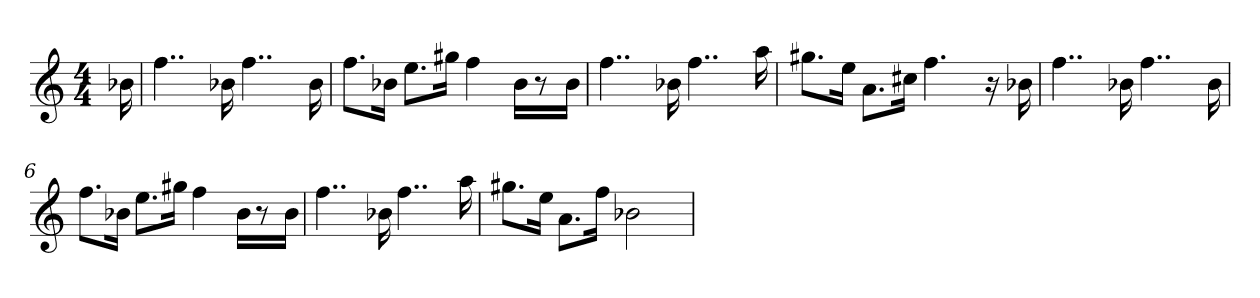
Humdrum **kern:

**kern
*part1
*staff1
*clefG2
*k[]
*C:
*M4/4
*MM120
=
16b-X
=1
4..ff
16b-X
4..ff
16b-
=2
8.ffL
16b-XJk
8.eeL
16gg#XJk
4ff
16b-LL
8r
16b-JJ
=3
4..ff
16b-X
4..ff
16aa
=4
8.gg#XL
16eeJk
8.aL
16cc#XJk
4.ff
16r
16b-X
=5
4..ff
16b-X
4..ff
16b-
=6
8.ffL
16b-XJk
8.eeL
16gg#XJk
4ff
16b-LL
8r
16b-JJ
=7
4..ff
16b-X
4..ff
16aa
=8
8.gg#XL
16eeJk
8.aL
16ffJk
2b-X
=
*-
